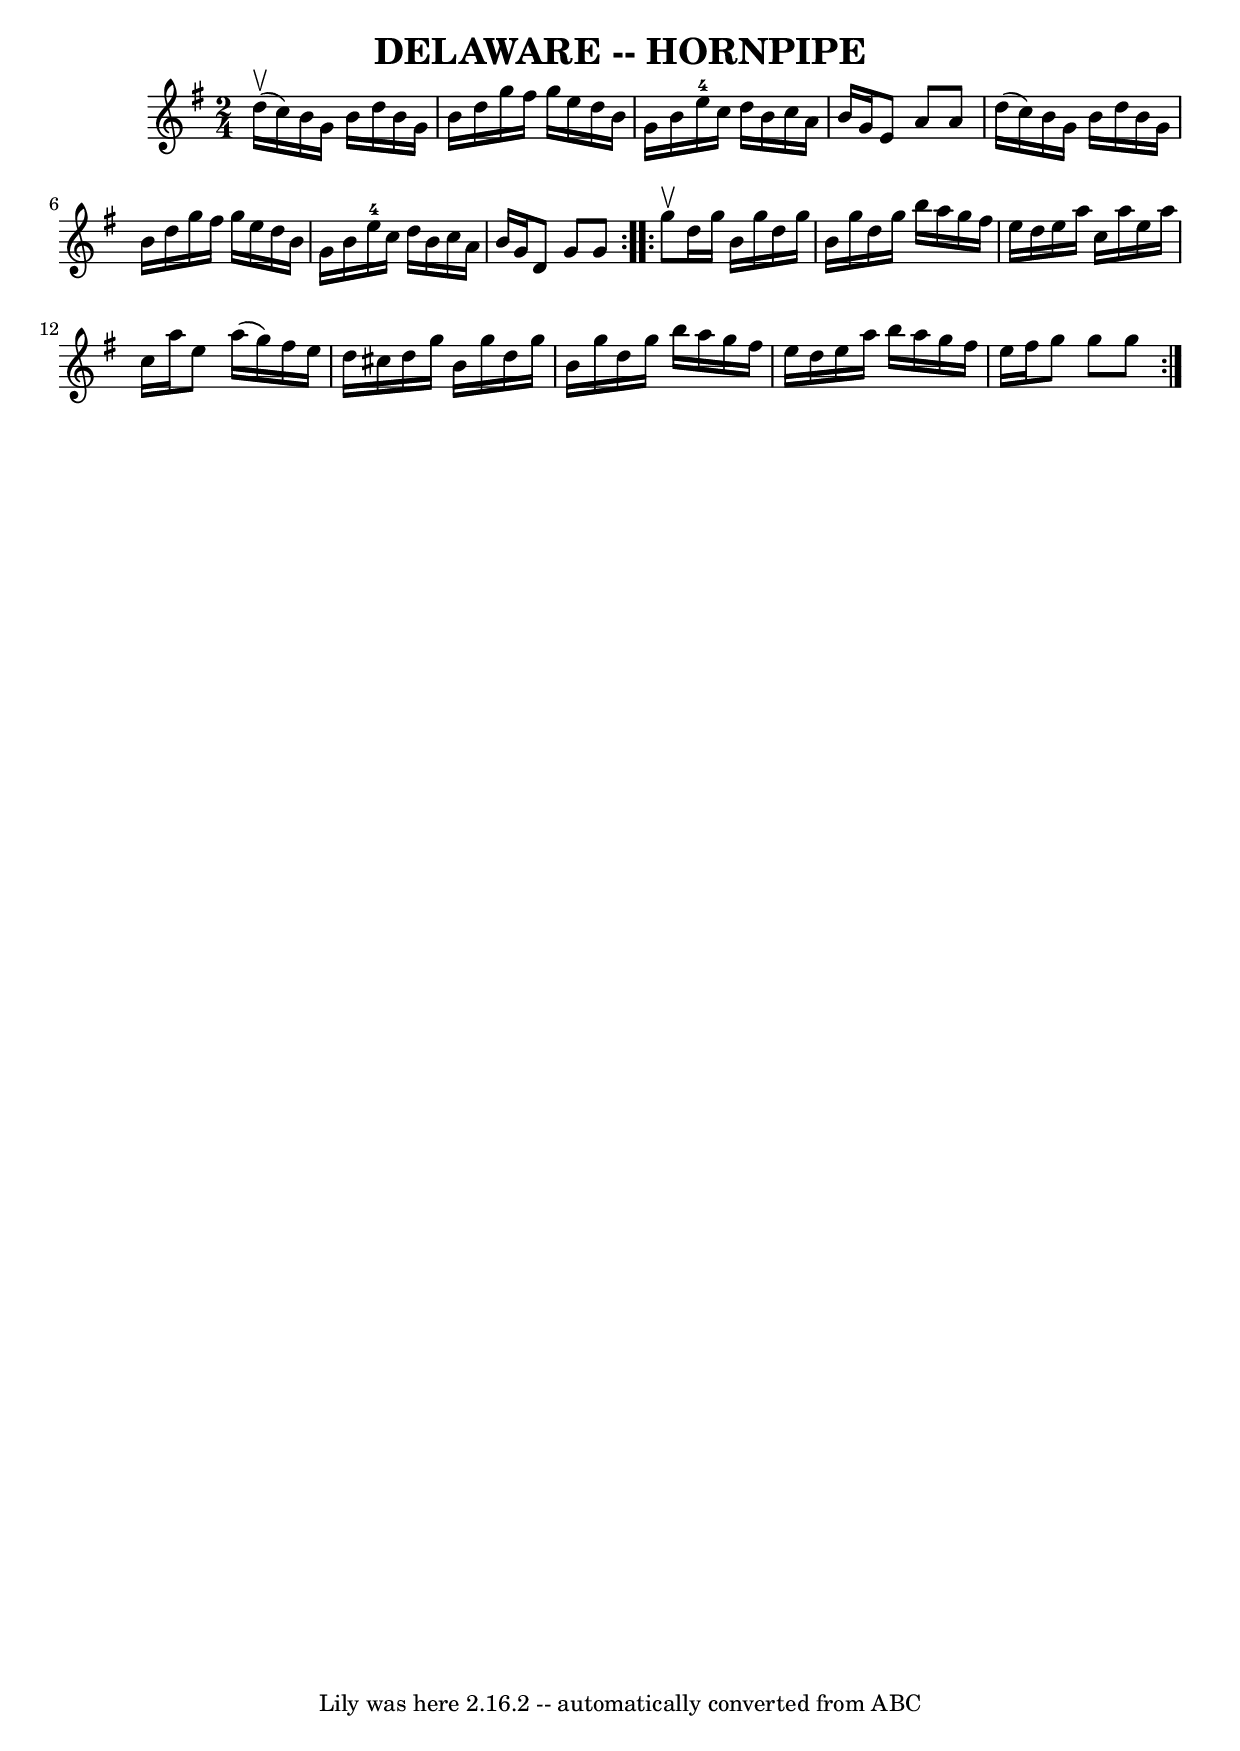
\version "2.16.2"
\include "Mammoth.ily"
\header {
  %% book = "Ryan's Mammoth Collection of Fiddle Tunes"
  crossRefNumber = "1"
  footnotes = ""
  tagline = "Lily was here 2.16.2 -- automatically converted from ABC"
  title = "DELAWARE -- HORNPIPE"

}
voicedefault =  {



  \repeat volta 2 {

    \time 2/4 
    \key g \major
    d''16 (^\upbow c''16)   |
    b'16    
    g'16 b'16 d''16 b'16 g'16 b'16 d''16    |
    g''16    
    fis''16 g''16 e''16 d''16 b'16 g'16 b'16    |
    
    e''16-4 c''16 d''16 b'16 c''16 a'16 b'16 g'16     |
    e'8 a'8 a'8 d''16 (c''16)   |
    b'16 g'16 
    b'16 d''16 b'16 g'16 b'16 d''16    |
    g''16    
    fis''16 g''16 e''16 d''16 b'16 g'16 b'16    |
    
    e''16-4 c''16 d''16 b'16 c''16 a'16 b'16 g'16     |
    d'8 g'8 g'8    
  }     
  \repeat volta 2 {
    g''8^\upbow    |
    d''16 g''16 b'16 g''16 d''16 g''16 b'16 g''16    |
    d''16 g''16 b''16 a''16 g''16 fis''16 e''16    
    d''16    |
    e''16 a''16 c''16 a''16 e''16 a''16 c''16 
    a''16    |
    e''8 a''16 (g''16) fis''16 e''16 d''16  
    cis''16    |
    d''16 g''16 b'16 g''16 d''16 g''16    
    b'16 g''16    |
    d''16 g''16 b''16 a''16 g''16    
    fis''16 e''16 d''16    |
    e''16 a''16 b''16 a''16    
    g''16 fis''16 e''16 fis''16    |
    g''8 g''8 g''8    
  }   

}

\score{
  <<

    \context Staff="default"
    {
      \voicedefault 
      
    }

  >>
  \layout {
    
  }
  \midi {
  }

}
